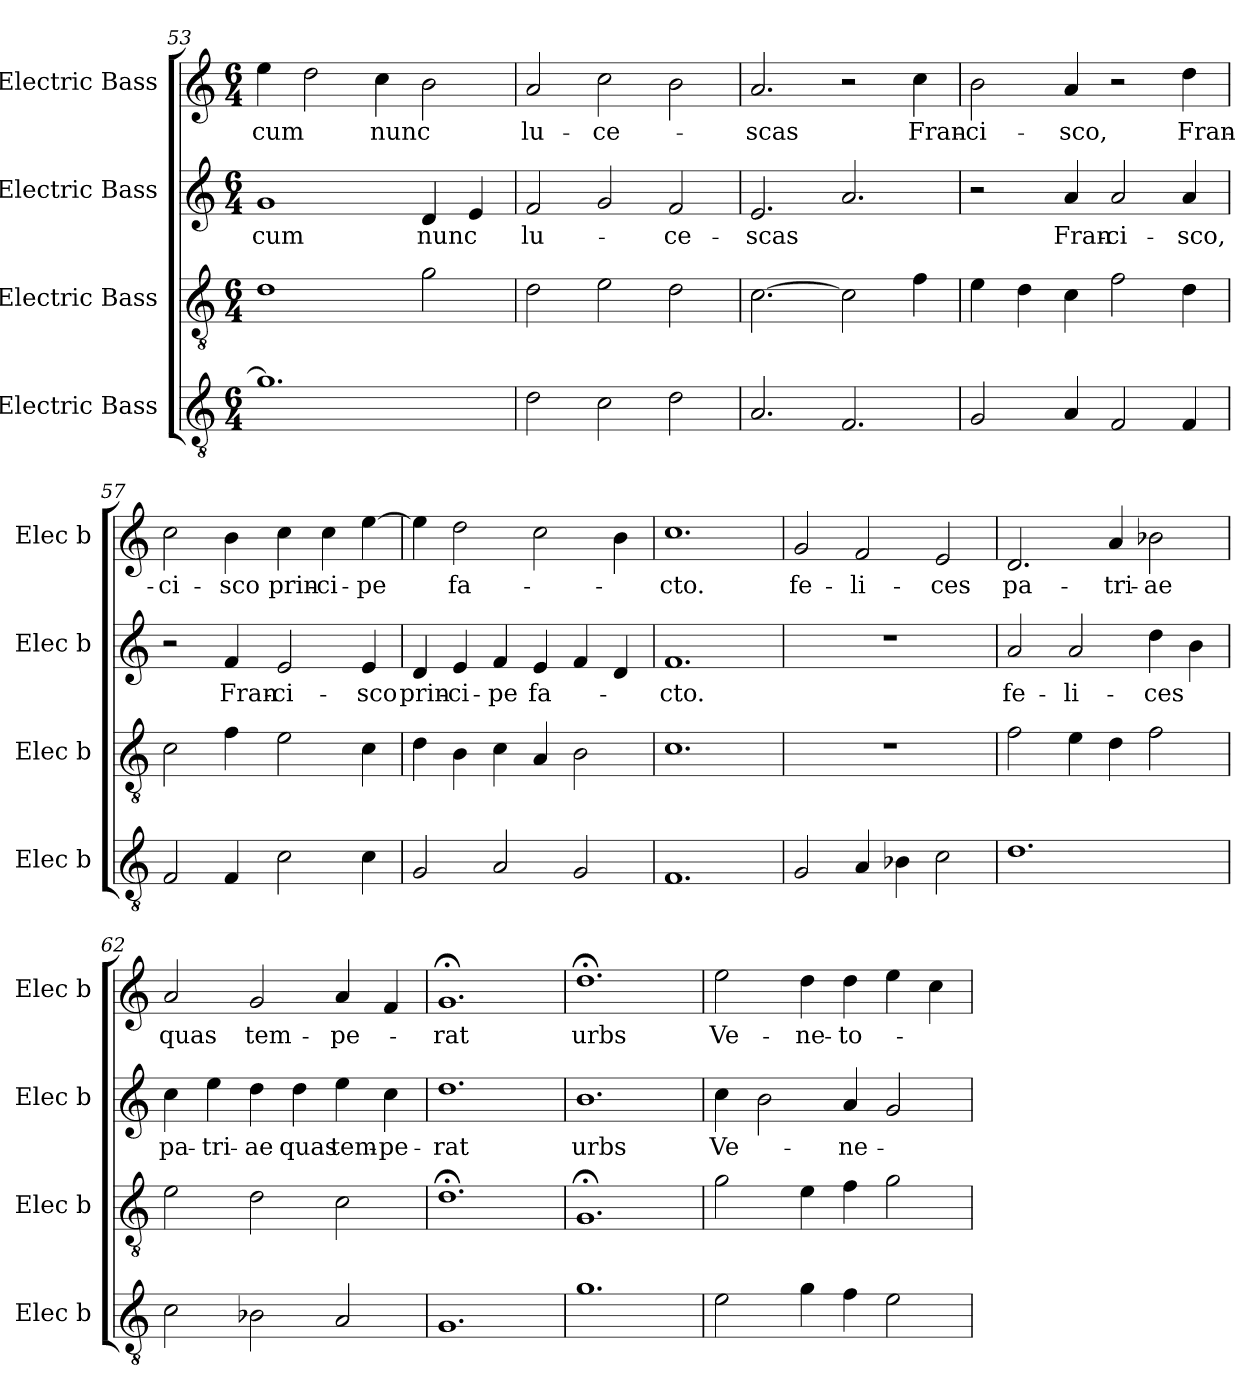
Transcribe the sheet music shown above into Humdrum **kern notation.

**kern	**kern	**kern	**text	**kern	**text
*part4	*part3	*part2	*part2	*part1	*part1
*staff4	*staff3	*staff2	*staff2	*staff1	*staff1
*I"Electric Bass	*I"Electric Bass	*I"Electric Bass	*	*I"Electric Bass	*
*I'Elec b	*I'Elec b	*I'Elec b	*	*I'Elec b	*
*clefGv2	*clefGv2	*clefG2	*	*clefG2	*
*M6/4	*M6/4	*M6/4	*	*M6/4	*
=53	=53	=53	=53	=53	=53
!	!	!	!LO:LY:b	!	!LO:LY:b
1.g]	1d	1g	cum	4ee\	cum
.	.	.	.	2dd\	.
!	!	!	!	!	!LO:LY:b
.	.	.	.	4cc\	nunc
!	!	!	!LO:LY:b	!	!
.	2g\	4d/	nunc	2b\	.
.	.	4e/	.	.	.
=54	=54	=54	=54	=54	=54
!	!	!	!LO:LY:b	!	!LO:LY:b
2d\	2d\	2f/	lu-	2a/	lu-
!	!	!	!	!	!LO:LY:b
2c\	2e\	2g/	.	2cc\	-ce-
!	!	!	!LO:LY:b	!	!
2d\	2d\	2f/	-ce-	2b\	.
=55	=55	=55	=55	=55	=55
!	!	!	!LO:LY:b	!	!LO:LY:b
2.A/	[2.c\	2.e/	-scas	2.a/	-scas
2.F/	2c\]	2.a/	.	2r	.
!	!	!	!	!	!LO:LY:b
.	4f\	.	.	4cc\	Fran-
!!LO:LB:g=z
=56	=56	=56	=56	=56	=56
!	!	!	!	!	!LO:LY:b
2G/	4e\	2r	.	2b\	-ci-
.	4d\	.	.	.	.
!	!	!	!LO:LY:b	!	!LO:LY:b
4A/	4c\	4a/	Fran-	4a/	-sco,
!	!	!	!LO:LY:b	!	!
2F/	2f\	2a/	-ci-	2r	.
!	!	!	!LO:LY:b	!	!LO:LY:b
4F/	4d\	4a/	-sco,	4dd\	Fran-
=57	=57	=57	=57	=57	=57
!	!	!	!	!	!LO:LY:b
2F/	2c\	2r	.	2cc\	-ci-
!	!	!	!LO:LY:b	!	!LO:LY:b
4F/	4f\	4f/	Fran-	4b\	-sco
!	!	!	!LO:LY:b	!	!LO:LY:b
2c\	2e\	2e/	-ci-	4cc\	prin-
!	!	!	!	!	!LO:LY:b
.	.	.	.	4cc\	-ci-
!	!	!	!LO:LY:b	!	!LO:LY:b
4c\	4c\	4e/	-sco	[4ee\	-pe
=58	=58	=58	=58	=58	=58
!	!	!	!LO:LY:b	!	!
2G/	4d\	4d/	prin-	4ee\]	.
!	!	!	!LO:LY:b	!	!LO:LY:b
.	4B\	4e/	-ci-	2dd\	fa-
!	!	!	!LO:LY:b	!	!
2A/	4c\	4f/	-pe	.	.
!	!	!	!LO:LY:b	!	!
.	4A/	4e/	fa-	2cc\	.
2G/	2B\	4f/	.	.	.
.	.	4d/	.	4b\	.
=59	=59	=59	=59	=59	=59
!	!	!	!LO:LY:b	!	!LO:LY:b
1.F	1.c	1.f	-cto.	1.cc	-cto.
=60	=60	=60	=60	=60	=60
!	!	!	!	!	!LO:LY:b
2G/	1.r	1.r	.	2g/	fe-
!	!	!	!	!	!LO:LY:b
4A/	.	.	.	2f/	-li-
4B-X\	.	.	.	.	.
!	!	!	!	!	!LO:LY:b
2c\	.	.	.	2e/	-ces
!!LO:PB:g=z
=61	=61	=61	=61	=61	=61
!	!	!	!LO:LY:b	!	!LO:LY:b
1.d	2f\	2a/	fe-	2.d/	pa-
!	!	!	!LO:LY:b	!	!
.	4e\	2a/	-li-	.	.
!	!	!	!	!	!LO:LY:b
.	4d\	.	.	4a/	-tri-
!	!	!	!LO:LY:b	!	!LO:LY:b
.	2f\	4dd\	-ces	2b-X\	-ae
.	.	4b\	.	.	.
=62	=62	=62	=62	=62	=62
!	!	!	!LO:LY:b	!	!LO:LY:b
2c\	2e\	4cc\	pa-	2a/	quas
!	!	!	!LO:LY:b	!	!
.	.	4ee\	-tri-	.	.
!	!	!	!LO:LY:b	!	!LO:LY:b
2B-X\	2d\	4dd\	-ae	2g/	tem-
!	!	!	!LO:LY:b	!	!
.	.	4dd\	quas	.	.
!	!	!	!LO:LY:b	!	!LO:LY:b
2A/	2c\	4ee\	tem-	4a/	-pe-
!	!	!	!LO:LY:b	!	!
.	.	4cc\	-pe-	4f/	.
=63	=63	=63	=63	=63	=63
!	!	!	!LO:LY:b	!	!LO:LY:b
1.G	1.d;<	1.dd	-rat	1.g;<	-rat
=64	=64	=64	=64	=64	=64
!	!	!	!LO:LY:b	!	!LO:LY:b
1.g	1.G;<	1.b	urbs	1.dd;<	urbs
=65	=65	=65	=65	=65	=65
!	!	!	!LO:LY:b	!	!LO:LY:b
2e\	2g\	4cc\	Ve-	2ee\	Ve-
.	.	2b\	.	.	.
!	!	!	!	!	!LO:LY:b
4g\	4e\	.	.	4dd\	-ne-
!	!	!	!LO:LY:b	!	!LO:LY:b
4f\	4f\	4a/	-ne-	4dd\	-to-
2e\	2g\	2g/	.	4ee\	.
.	.	.	.	4cc\	.
=	=	=	=	=	=
*-	*-	*-	*-	*-	*-
